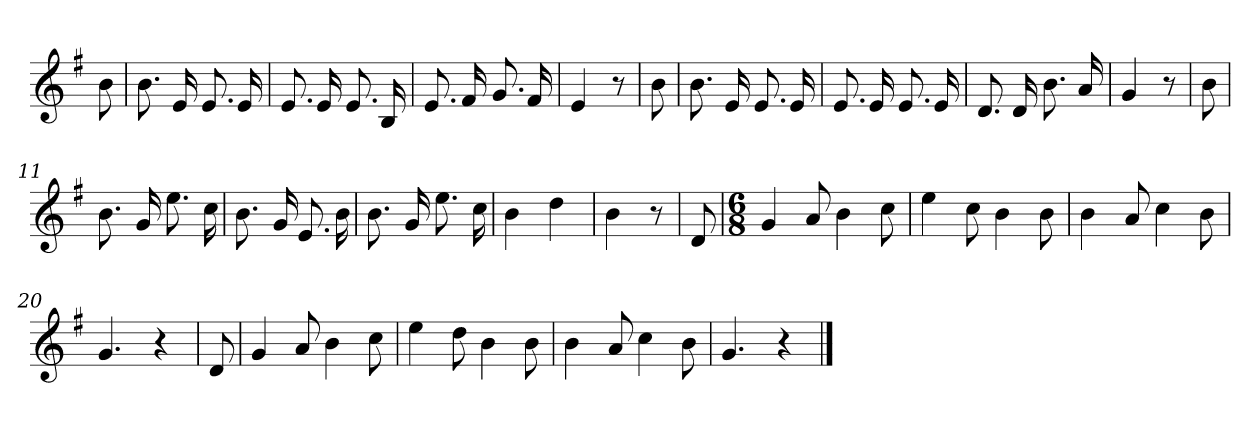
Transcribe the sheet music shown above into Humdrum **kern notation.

**kern
*part1
*staff1
*clefG2
*k[f#]
*G:
=
8b
=1
8.b
16e
8.e
16e
=2
8.e
16e
8.e
16B
=3
8.e
16f#
8.g
16f#
=4
4e
8r
=5
8b
=6
8.b
16e
8.e
16e
=7
8.e
16e
8.e
16e
=8
8.d
16d
8.b
16a
=9
4g
8r
=10
8b
=11
8.b
16g
8.ee
16cc
=12
8.b
16g
8.e
16b
=13
8.b
16g
8.ee
16cc
=14
4b
4dd
=15
4b
8r
=16
8d
=17
*M6/8
4g
8a
4b
8cc
=18
4ee
8cc
4b
8b
=19
4b
8a
4cc
8b
=20
4.g
4r
=21
8d
=22
4g
8a
4b
8cc
=23
4ee
8dd
4b
8b
=24
4b
8a
4cc
8b
=25
4.g
4r
==
*-
